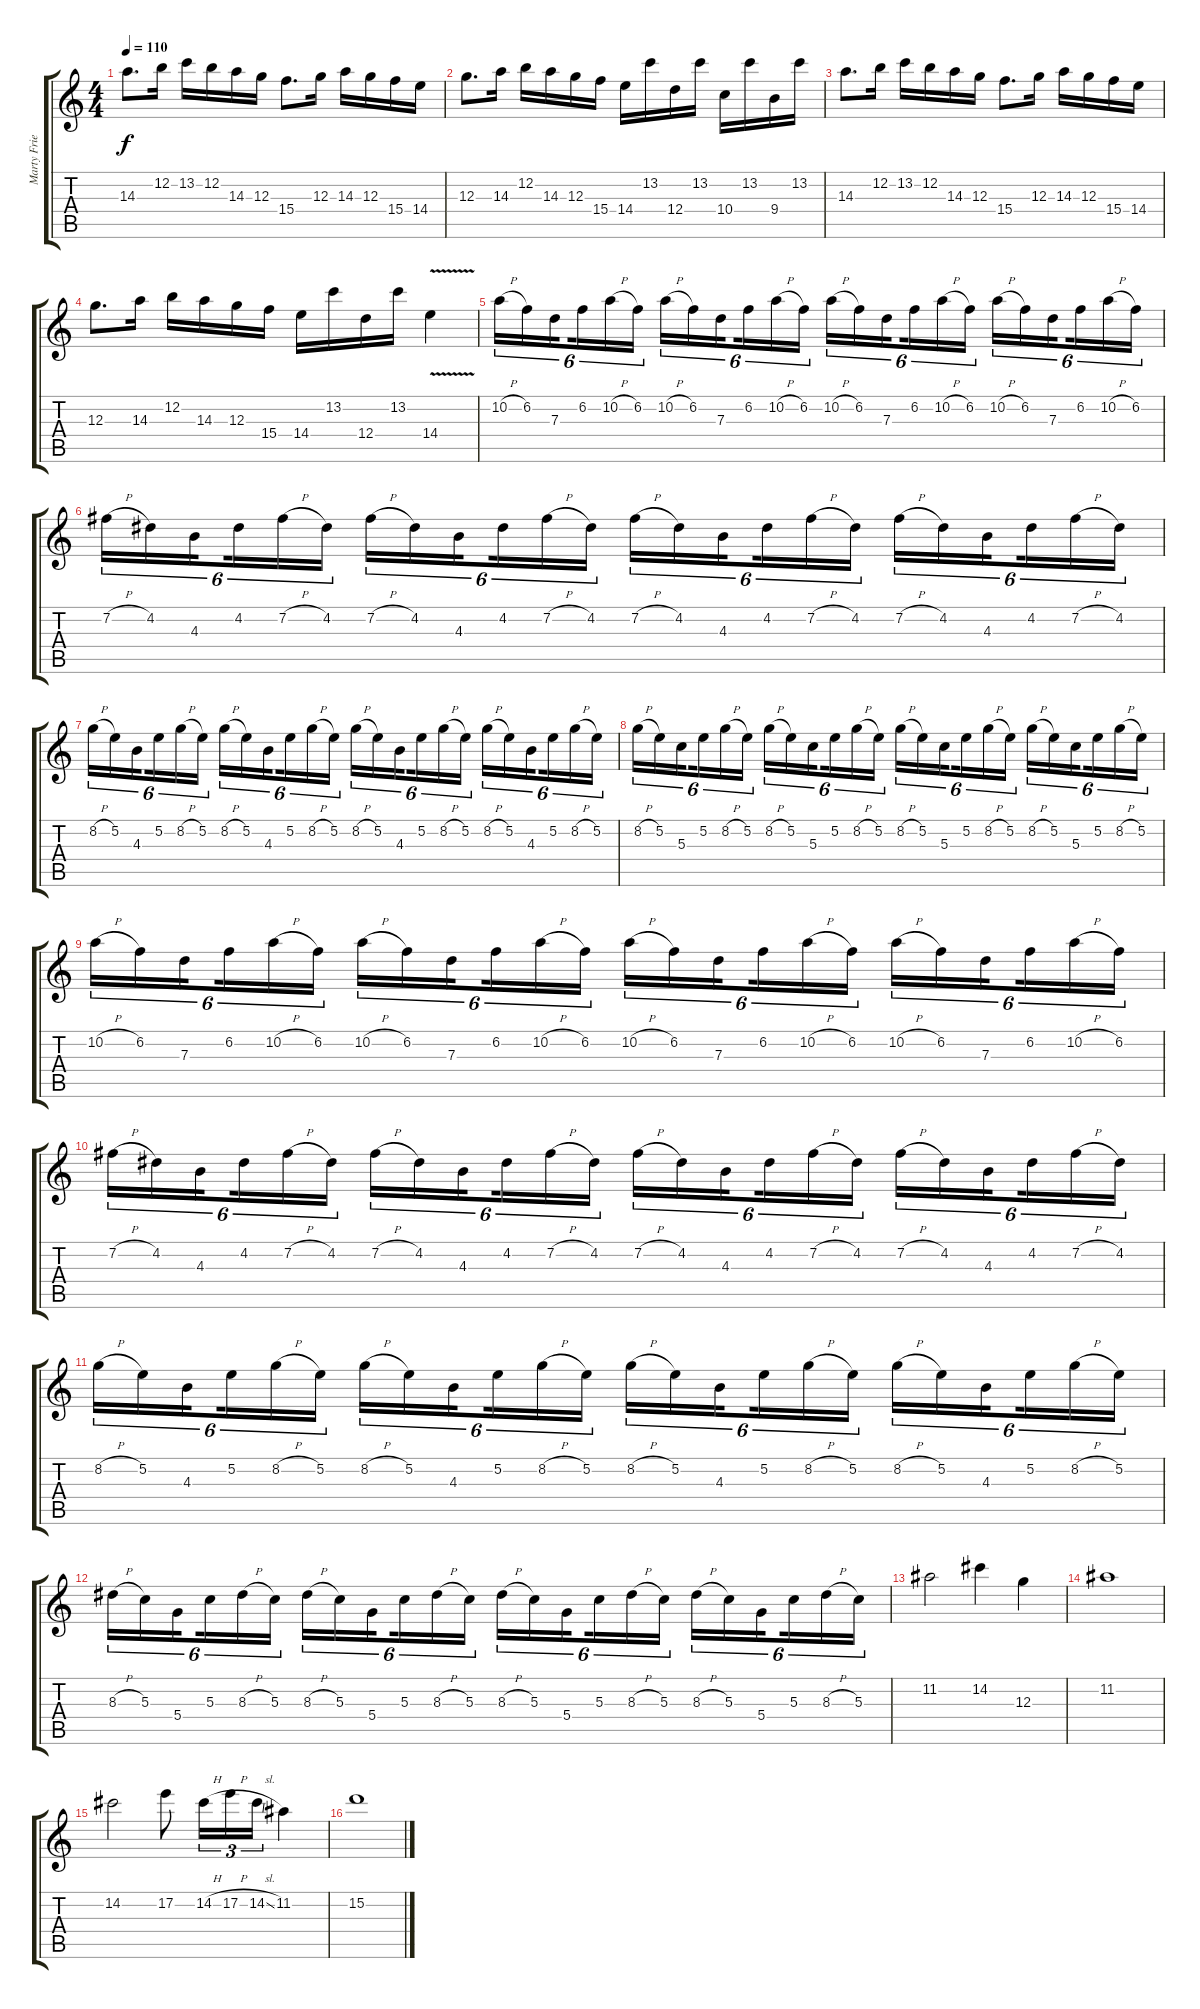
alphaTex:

\track ("Marty Friedman" "Marty Frie") {instrument distortionguitar}
\staff {score tabs}
\tuning (E4 B3 G3 D3 A2 E2) {hide}
\ts (4 4)
\tempo 110
\clef g2
\ks c
14.3.8{d dy f} 12.2.16 13.2.16 12.2.16 14.3.16 12.3.16 15.4.8{d} 12.3.16 14.3.16 12.3.16 15.4.16 14.4.16 |
12.3.8{d} 14.3.16 12.2.16 14.3.16 12.3.16 15.4.16 14.4.16 13.2.16 12.4.16 13.2.16 10.4.16 13.2.16 9.4.16 13.2.16 |
14.3.8{d} 12.2.16 13.2.16 12.2.16 14.3.16 12.3.16 15.4.8{d} 12.3.16 14.3.16 12.3.16 15.4.16 14.4.16 |
12.3.8{d} 14.3.16 12.2.16 14.3.16 12.3.16 15.4.16 14.4.16 13.2.16 12.4.16 13.2.16 14.4{v}.4 |
10.2{h}.16{tu (6 4)} 6.2.16{tu (6 4)} 7.3.16{tu (6 4) beam splitsecondary} 6.2.16{tu (6 4)} 10.2{h}.16{tu (6 4)} 6.2.16{tu (6 4)} 10.2{h}.16{tu (6 4)} 6.2.16{tu (6 4)} 7.3.16{tu (6 4) beam splitsecondary} 6.2.16{tu (6 4)} 10.2{h}.16{tu (6 4)} 6.2.16{tu (6 4)} 10.2{h}.16{tu (6 4)} 6.2.16{tu (6 4)} 7.3.16{tu (6 4) beam splitsecondary} 6.2.16{tu (6 4)} 10.2{h}.16{tu (6 4)} 6.2.16{tu (6 4)} 10.2{h}.16{tu (6 4)} 6.2.16{tu (6 4)} 7.3.16{tu (6 4) beam splitsecondary} 6.2.16{tu (6 4)} 10.2{h}.16{tu (6 4)} 6.2.16{tu (6 4)} |
7.2{h}.16{tu (6 4)} 4.2.16{tu (6 4)} 4.3.16{tu (6 4) beam splitsecondary} 4.2.16{tu (6 4)} 7.2{h}.16{tu (6 4)} 4.2.16{tu (6 4)} 7.2{h}.16{tu (6 4)} 4.2.16{tu (6 4)} 4.3.16{tu (6 4) beam splitsecondary} 4.2.16{tu (6 4)} 7.2{h}.16{tu (6 4)} 4.2.16{tu (6 4)} 7.2{h}.16{tu (6 4)} 4.2.16{tu (6 4)} 4.3.16{tu (6 4) beam splitsecondary} 4.2.16{tu (6 4)} 7.2{h}.16{tu (6 4)} 4.2.16{tu (6 4)} 7.2{h}.16{tu (6 4)} 4.2.16{tu (6 4)} 4.3.16{tu (6 4) beam splitsecondary} 4.2.16{tu (6 4)} 7.2{h}.16{tu (6 4)} 4.2.16{tu (6 4)} |
8.2{h}.16{tu (6 4)} 5.2.16{tu (6 4)} 4.3.16{tu (6 4) beam splitsecondary} 5.2.16{tu (6 4)} 8.2{h}.16{tu (6 4)} 5.2.16{tu (6 4)} 8.2{h}.16{tu (6 4)} 5.2.16{tu (6 4)} 4.3.16{tu (6 4) beam splitsecondary} 5.2.16{tu (6 4)} 8.2{h}.16{tu (6 4)} 5.2.16{tu (6 4)} 8.2{h}.16{tu (6 4)} 5.2.16{tu (6 4)} 4.3.16{tu (6 4) beam splitsecondary} 5.2.16{tu (6 4)} 8.2{h}.16{tu (6 4)} 5.2.16{tu (6 4)} 8.2{h}.16{tu (6 4)} 5.2.16{tu (6 4)} 4.3.16{tu (6 4) beam splitsecondary} 5.2.16{tu (6 4)} 8.2{h}.16{tu (6 4)} 5.2.16{tu (6 4)} |
8.2{h}.16{tu (6 4)} 5.2.16{tu (6 4)} 5.3.16{tu (6 4) beam splitsecondary} 5.2.16{tu (6 4)} 8.2{h}.16{tu (6 4)} 5.2.16{tu (6 4)} 8.2{h}.16{tu (6 4)} 5.2.16{tu (6 4)} 5.3.16{tu (6 4) beam splitsecondary} 5.2.16{tu (6 4)} 8.2{h}.16{tu (6 4)} 5.2.16{tu (6 4)} 8.2{h}.16{tu (6 4)} 5.2.16{tu (6 4)} 5.3.16{tu (6 4) beam splitsecondary} 5.2.16{tu (6 4)} 8.2{h}.16{tu (6 4)} 5.2.16{tu (6 4)} 8.2{h}.16{tu (6 4)} 5.2.16{tu (6 4)} 5.3.16{tu (6 4) beam splitsecondary} 5.2.16{tu (6 4)} 8.2{h}.16{tu (6 4)} 5.2.16{tu (6 4)} |
10.2{h}.16{tu (6 4)} 6.2.16{tu (6 4)} 7.3.16{tu (6 4) beam splitsecondary} 6.2.16{tu (6 4)} 10.2{h}.16{tu (6 4)} 6.2.16{tu (6 4)} 10.2{h}.16{tu (6 4)} 6.2.16{tu (6 4)} 7.3.16{tu (6 4) beam splitsecondary} 6.2.16{tu (6 4)} 10.2{h}.16{tu (6 4)} 6.2.16{tu (6 4)} 10.2{h}.16{tu (6 4)} 6.2.16{tu (6 4)} 7.3.16{tu (6 4) beam splitsecondary} 6.2.16{tu (6 4)} 10.2{h}.16{tu (6 4)} 6.2.16{tu (6 4)} 10.2{h}.16{tu (6 4)} 6.2.16{tu (6 4)} 7.3.16{tu (6 4) beam splitsecondary} 6.2.16{tu (6 4)} 10.2{h}.16{tu (6 4)} 6.2.16{tu (6 4)} |
7.2{h}.16{tu (6 4)} 4.2.16{tu (6 4)} 4.3.16{tu (6 4) beam splitsecondary} 4.2.16{tu (6 4)} 7.2{h}.16{tu (6 4)} 4.2.16{tu (6 4)} 7.2{h}.16{tu (6 4)} 4.2.16{tu (6 4)} 4.3.16{tu (6 4) beam splitsecondary} 4.2.16{tu (6 4)} 7.2{h}.16{tu (6 4)} 4.2.16{tu (6 4)} 7.2{h}.16{tu (6 4)} 4.2.16{tu (6 4)} 4.3.16{tu (6 4) beam splitsecondary} 4.2.16{tu (6 4)} 7.2{h}.16{tu (6 4)} 4.2.16{tu (6 4)} 7.2{h}.16{tu (6 4)} 4.2.16{tu (6 4)} 4.3.16{tu (6 4) beam splitsecondary} 4.2.16{tu (6 4)} 7.2{h}.16{tu (6 4)} 4.2.16{tu (6 4)} |
8.2{h}.16{tu (6 4)} 5.2.16{tu (6 4)} 4.3.16{tu (6 4) beam splitsecondary} 5.2.16{tu (6 4)} 8.2{h}.16{tu (6 4)} 5.2.16{tu (6 4)} 8.2{h}.16{tu (6 4)} 5.2.16{tu (6 4)} 4.3.16{tu (6 4) beam splitsecondary} 5.2.16{tu (6 4)} 8.2{h}.16{tu (6 4)} 5.2.16{tu (6 4)} 8.2{h}.16{tu (6 4)} 5.2.16{tu (6 4)} 4.3.16{tu (6 4) beam splitsecondary} 5.2.16{tu (6 4)} 8.2{h}.16{tu (6 4)} 5.2.16{tu (6 4)} 8.2{h}.16{tu (6 4)} 5.2.16{tu (6 4)} 4.3.16{tu (6 4) beam splitsecondary} 5.2.16{tu (6 4)} 8.2{h}.16{tu (6 4)} 5.2.16{tu (6 4)} |
8.3{h}.16{tu (6 4)} 5.3.16{tu (6 4)} 5.4.16{tu (6 4) beam splitsecondary} 5.3.16{tu (6 4)} 8.3{h}.16{tu (6 4)} 5.3.16{tu (6 4)} 8.3{h}.16{tu (6 4)} 5.3.16{tu (6 4)} 5.4.16{tu (6 4) beam splitsecondary} 5.3.16{tu (6 4)} 8.3{h}.16{tu (6 4)} 5.3.16{tu (6 4)} 8.3{h}.16{tu (6 4)} 5.3.16{tu (6 4)} 5.4.16{tu (6 4) beam splitsecondary} 5.3.16{tu (6 4)} 8.3{h}.16{tu (6 4)} 5.3.16{tu (6 4)} 8.3{h}.16{tu (6 4)} 5.3.16{tu (6 4)} 5.4.16{tu (6 4) beam splitsecondary} 5.3.16{tu (6 4)} 8.3{h}.16{tu (6 4)} 5.3.16{tu (6 4)} |
11.2.2 14.2.4 12.3.4 |
11.2.1 |
14.2.2 17.2.8 14.2{h}.16{tu (3 2)} 17.2{h}.16{tu (3 2)} 14.2{sl}.16{tu (3 2)} 11.2.4 |
15.2.1
